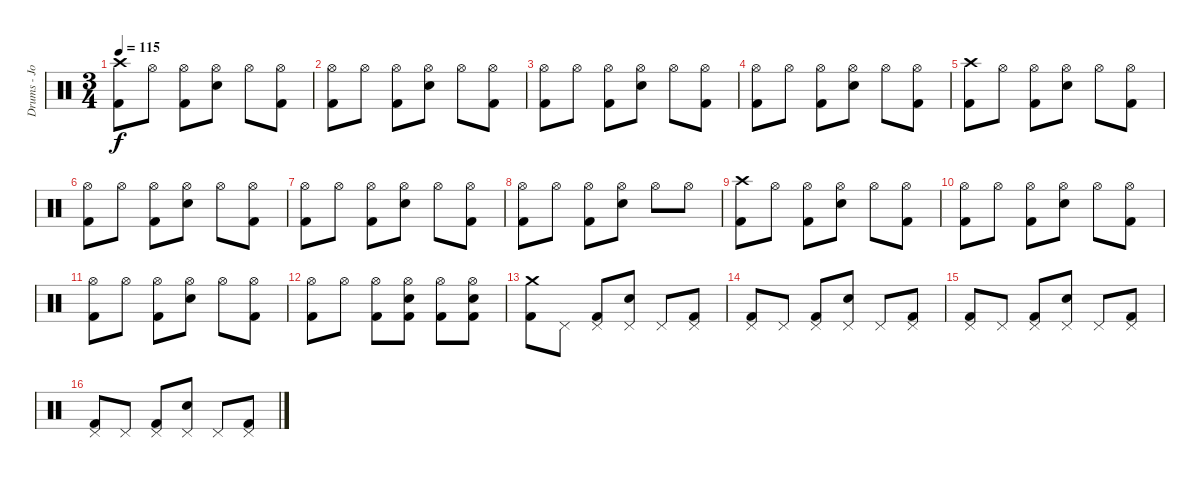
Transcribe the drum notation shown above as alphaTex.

\track ("Drums - John" "Drums - Jo") {instrument percussion}
\staff {score}
\articulation defaults
\ts (3 4)
\tempo 115
\clef neutral
\ks c
("Crash high (hit)" "Kick (hit) 2").8{dy f} "Hi-Hat (open)".8 ("Hi-Hat (open)" "Kick (hit) 2").8 ("Hi-Hat (open)" "Electric Snare (hit)").8 "Hi-Hat (open)".8 ("Hi-Hat (open)" "Kick (hit) 2").8 |
("Hi-Hat (open)" "Kick (hit) 2").8 "Hi-Hat (open)".8 ("Hi-Hat (open)" "Kick (hit) 2").8 ("Hi-Hat (open)" "Electric Snare (hit)").8 "Hi-Hat (open)".8 ("Hi-Hat (open)" "Kick (hit) 2").8 |
("Hi-Hat (open)" "Kick (hit) 2").8 "Hi-Hat (open)".8 ("Hi-Hat (open)" "Kick (hit) 2").8 ("Hi-Hat (open)" "Electric Snare (hit)").8 "Hi-Hat (open)".8 ("Hi-Hat (open)" "Kick (hit) 2").8 |
("Hi-Hat (open)" "Kick (hit) 2").8 "Hi-Hat (open)".8 ("Hi-Hat (open)" "Kick (hit) 2").8 ("Hi-Hat (open)" "Electric Snare (hit)").8 "Hi-Hat (open)".8 ("Hi-Hat (open)" "Kick (hit) 2").8 |
("Crash high (hit)" "Kick (hit) 2").8 "Hi-Hat (open)".8 ("Hi-Hat (open)" "Kick (hit) 2").8 ("Hi-Hat (open)" "Electric Snare (hit)").8 "Hi-Hat (open)".8 ("Hi-Hat (open)" "Kick (hit) 2").8 |
("Hi-Hat (open)" "Kick (hit) 2").8 "Hi-Hat (open)".8 ("Hi-Hat (open)" "Kick (hit) 2").8 ("Hi-Hat (open)" "Electric Snare (hit)").8 "Hi-Hat (open)".8 ("Hi-Hat (open)" "Kick (hit) 2").8 |
("Hi-Hat (open)" "Kick (hit) 2").8 "Hi-Hat (open)".8 ("Hi-Hat (open)" "Kick (hit) 2").8 ("Hi-Hat (open)" "Electric Snare (hit)").8 "Hi-Hat (open)".8 ("Hi-Hat (open)" "Kick (hit) 2").8 |
("Hi-Hat (open)" "Kick (hit) 2").8 "Hi-Hat (open)".8 ("Hi-Hat (open)" "Kick (hit) 2").8 ("Hi-Hat (open)" "Electric Snare (hit)").8 "Hi-Hat (open)".8 "Hi-Hat (open)".8 |
("Crash high (hit)" "Kick (hit) 2").8 "Hi-Hat (open)".8 ("Hi-Hat (open)" "Kick (hit) 2").8 ("Hi-Hat (open)" "Electric Snare (hit)").8 "Hi-Hat (open)".8 ("Hi-Hat (open)" "Kick (hit) 2").8 |
("Hi-Hat (open)" "Kick (hit) 2").8 "Hi-Hat (open)".8 ("Hi-Hat (open)" "Kick (hit) 2").8 ("Hi-Hat (open)" "Electric Snare (hit)").8 "Hi-Hat (open)".8 ("Hi-Hat (open)" "Kick (hit) 2").8 |
("Hi-Hat (open)" "Kick (hit) 2").8 "Hi-Hat (open)".8 ("Hi-Hat (open)" "Kick (hit) 2").8 ("Hi-Hat (open)" "Electric Snare (hit)").8 "Hi-Hat (open)".8 ("Hi-Hat (open)" "Kick (hit) 2").8 |
("Hi-Hat (open)" "Kick (hit) 2").8 "Hi-Hat (open)".8 ("Hi-Hat (open)" "Kick (hit) 2").8 ("Hi-Hat (open)" "Electric Snare (hit)" "Kick (hit) 2").8 ("Hi-Hat (open)" "Kick (hit) 2").8 ("Hi-Hat (open)" "Electric Snare (hit)" "Kick (hit) 2").8 |
("Crash medium (hit)" "Kick (hit) 2").8 "Pedal Hi-Hat (hit)".8 ("Pedal Hi-Hat (hit)" "Kick (hit) 2").8 ("Pedal Hi-Hat (hit)" "Electric Snare (hit)").8 "Pedal Hi-Hat (hit)".8 ("Pedal Hi-Hat (hit)" "Kick (hit) 2").8 |
("Pedal Hi-Hat (hit)" "Kick (hit) 2").8 "Pedal Hi-Hat (hit)".8 ("Pedal Hi-Hat (hit)" "Kick (hit) 2").8 ("Pedal Hi-Hat (hit)" "Electric Snare (hit)").8 "Pedal Hi-Hat (hit)".8 ("Pedal Hi-Hat (hit)" "Kick (hit) 2").8 |
("Pedal Hi-Hat (hit)" "Kick (hit) 2").8 "Pedal Hi-Hat (hit)".8 ("Pedal Hi-Hat (hit)" "Kick (hit) 2").8 ("Pedal Hi-Hat (hit)" "Electric Snare (hit)").8 "Pedal Hi-Hat (hit)".8 ("Pedal Hi-Hat (hit)" "Kick (hit) 2").8 |
("Pedal Hi-Hat (hit)" "Kick (hit) 2").8 "Pedal Hi-Hat (hit)".8 ("Pedal Hi-Hat (hit)" "Kick (hit) 2").8 ("Pedal Hi-Hat (hit)" "Electric Snare (hit)").8 "Pedal Hi-Hat (hit)".8 ("Pedal Hi-Hat (hit)" "Kick (hit) 2").8
